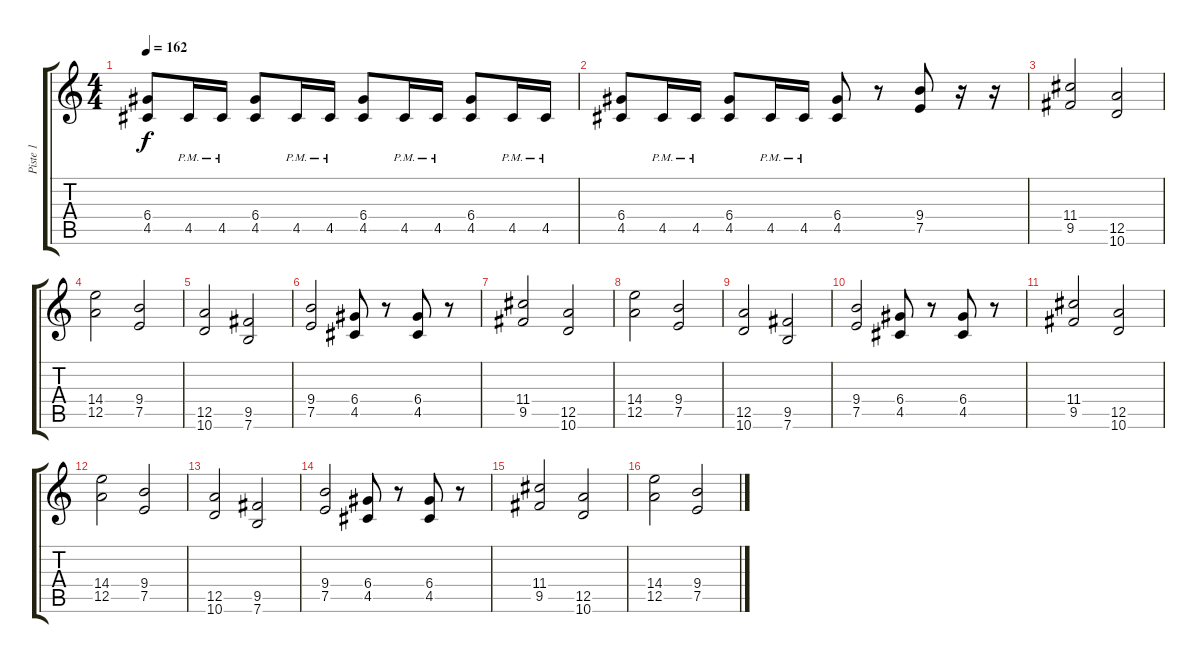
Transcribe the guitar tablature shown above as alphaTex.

\track ("Piste 1" "Piste 1") {instrument distortionguitar}
\staff {score tabs}
\tuning (E4 B3 G3 D3 A2 E2) {hide}
\ts (4 4)
\tempo 162
\clef g2
\ks c
(6.4 4.5).8{dy f} 4.5{pm}.16 4.5{pm}.16 (6.4 4.5).8 4.5{pm}.16 4.5{pm}.16 (6.4 4.5).8 4.5{pm}.16 4.5{pm}.16 (6.4 4.5).8 4.5{pm}.16 4.5{pm}.16 |
(6.4 4.5).8 4.5{pm}.16 4.5{pm}.16 (6.4 4.5).8 4.5{pm}.16 4.5{pm}.16 (6.4 4.5).8 r.8 (9.4 7.5).8 r.16 r.16 |
(11.4 9.5).2 (12.5 10.6).2 |
(14.4 12.5).2 (9.4 7.5).2 |
(12.5 10.6).2 (9.5 7.6).2 |
(9.4 7.5).2 (6.4 4.5).8 r.8 (6.4 4.5).8 r.8 |
(11.4 9.5).2 (12.5 10.6).2 |
(14.4 12.5).2 (9.4 7.5).2 |
(12.5 10.6).2 (9.5 7.6).2 |
(9.4 7.5).2 (6.4 4.5).8 r.8 (6.4 4.5).8 r.8 |
(11.4 9.5).2 (12.5 10.6).2 |
(14.4 12.5).2 (9.4 7.5).2 |
(12.5 10.6).2 (9.5 7.6).2 |
(9.4 7.5).2 (6.4 4.5).8 r.8 (6.4 4.5).8 r.8 |
(11.4 9.5).2 (12.5 10.6).2 |
(14.4 12.5).2 (9.4 7.5).2
